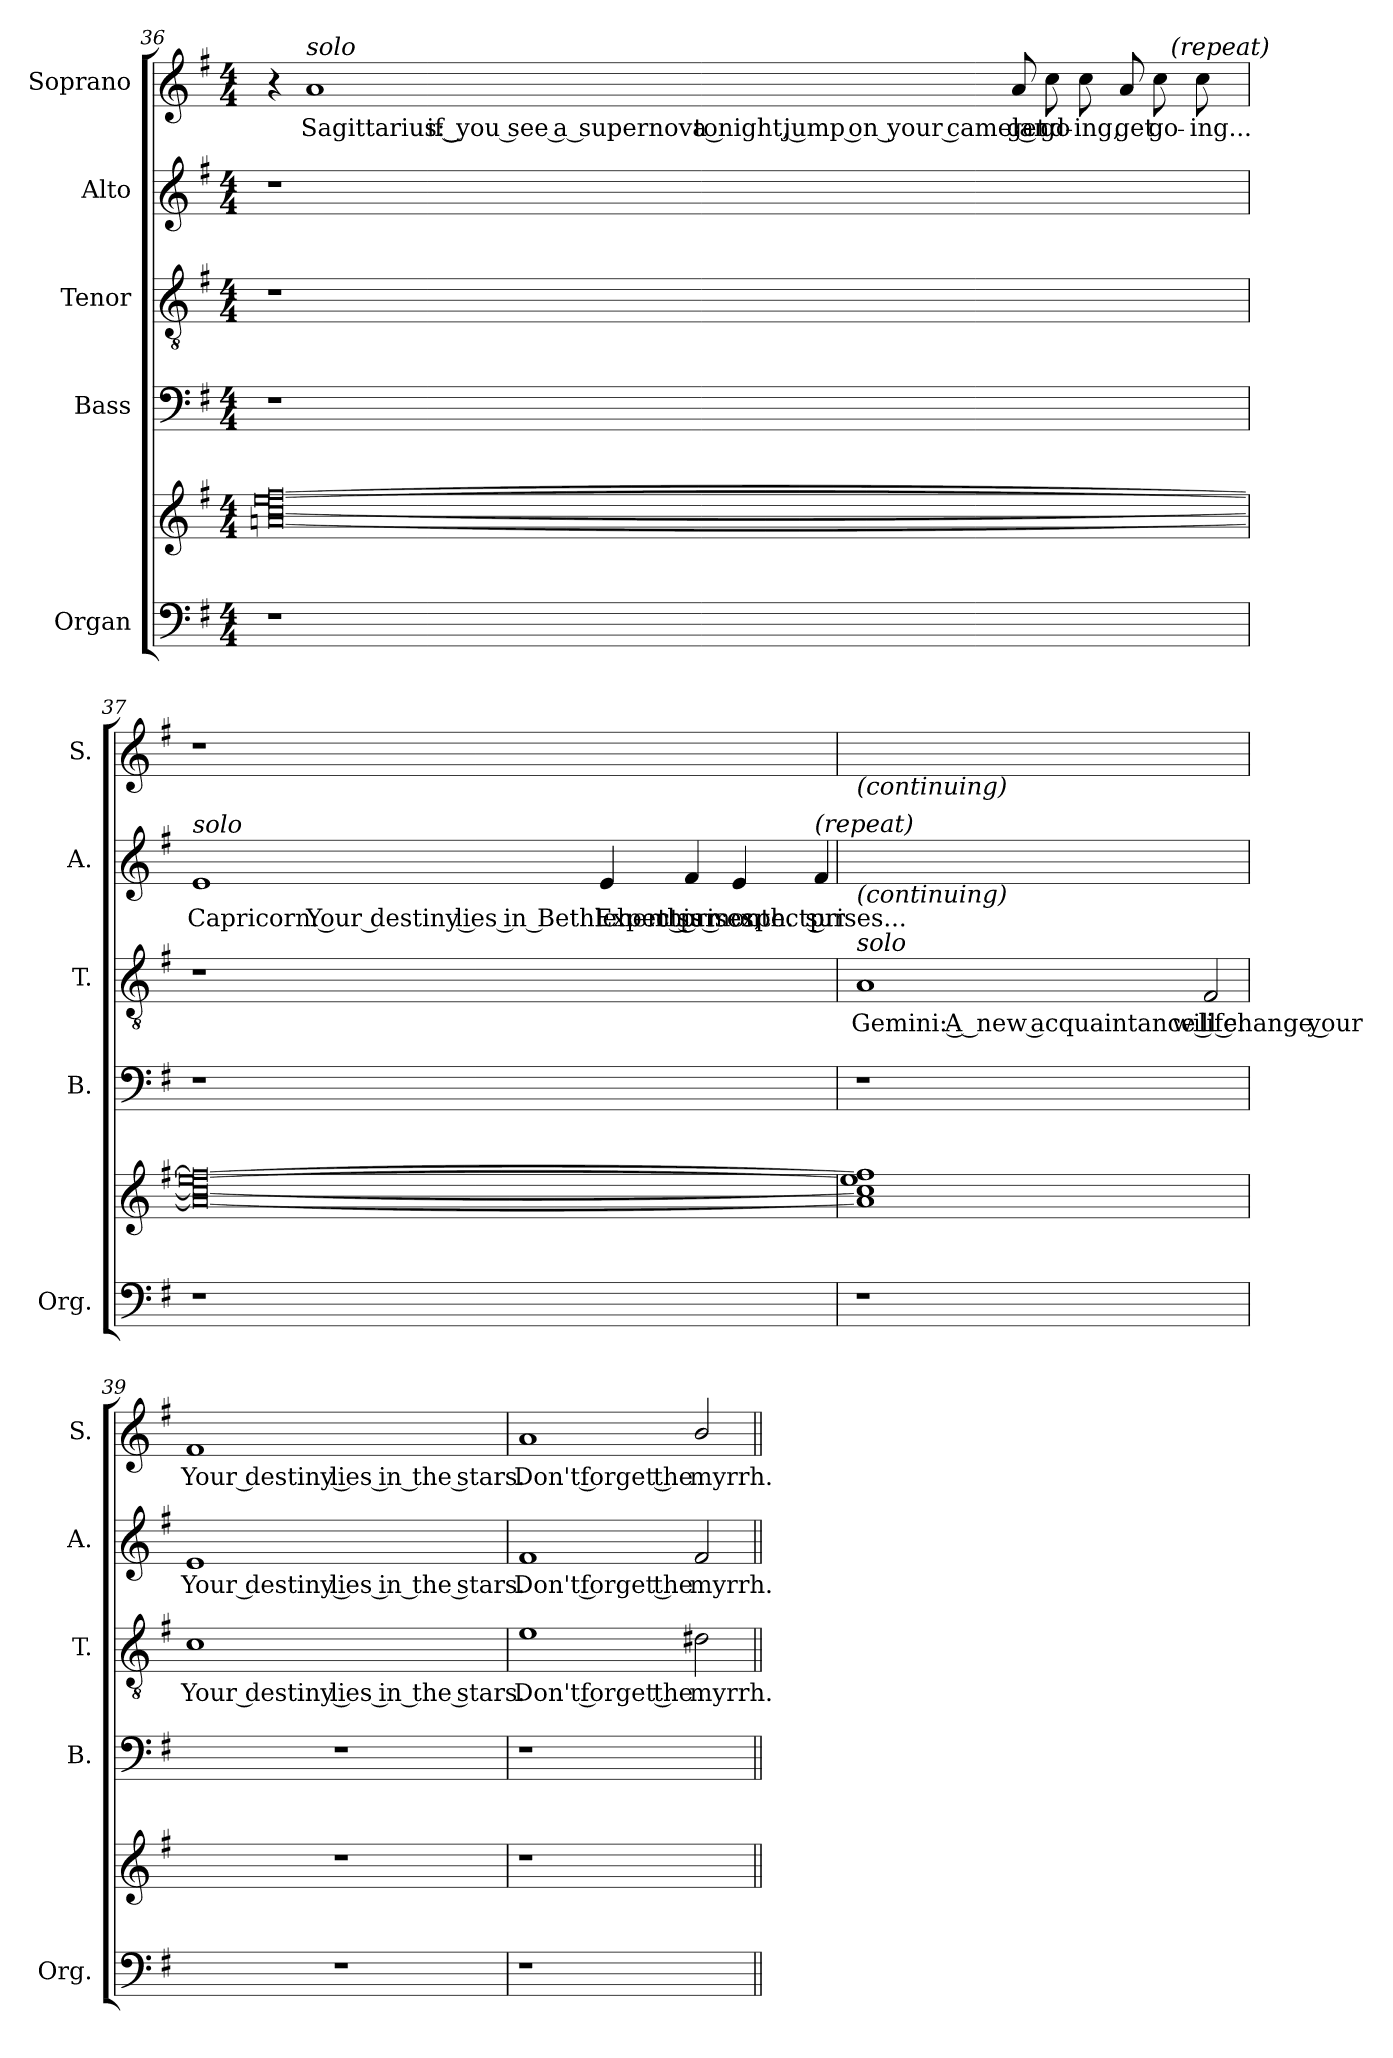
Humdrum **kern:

**kern	**kern	**kern	**kern	**text	**kern	**text	**kern	**text
*part5	*part5	*part4	*part3	*part3	*part2	*part2	*part1	*part1
*staff6	*staff5	*staff4	*staff3	*staff3	*staff2	*staff2	*staff1	*staff1
*I"Organ	*	*I"Bass	*I"Tenor	*	*I"Alto	*	*I"Soprano	*
*I'Org.	*	*I'B.	*I'T.	*	*I'A.	*	*I'S.	*
!!LO:LB:g=z
*clefF4	*clefG2	*clefF4	*clefGv2	*	*clefG2	*	*clefG2	*
*	*	*	*ITrd7c12	*	*	*	*	*
*k[f#]	*k[f#]	*k[f#]	*k[f#]	*	*k[f#]	*	*k[f#]	*
*G:	*G:	*G:	*G:	*	*G:	*	*G:	*
*M4/4	*M4/4	*M4/4	*M4/4	*	*M4/4	*	*M4/4	*
=36	=36	=36	=36	=36	=36	=36	=36	=36
!LO:N:vis=1	!	!LO:N:vis=1	!LO:N:vis=1	!	!LO:N:vis=1	!	!	!
*	*	*	*	*	*	*	*^	*
1r	[0ani [0cci [0eei [0ff#i	1r	1r	.	1r	.	4r	1ryy	.
!	!	!	!	!	!	!	!LO:TX:a:i:t=solo	!	!
!	!	!	!	!	!	!	!	!	!LO:LY:b:color=#000000
.	.	.	.	.	.	.	1ai	.	Sagittarius: if you see a supernova tonight, jump on your camel and
1ryy	.	1ryy	1ryy	.	1ryy	.	.	2ryy	.
!	!	!	!	!	!	!	!	!	!LO:LY:b:color=#000000
.	.	.	.	.	.	.	8ai/	.	get
!	!	!	!	!	!	!	!	!	!LO:LY:b:color=#000000
.	.	.	.	.	.	.	8cci\	.	go-
!	!	!	!	!	!	!	!	!	!LO:LY:b:color=#000000
.	.	.	.	.	.	.	8cci\	4ryy	-ing,
!	!	!	!	!	!	!	!	!	!LO:LY:b:color=#000000
.	.	.	.	.	.	.	8ai/	.	get
!	!	!	!	!	!	!	!	!	!LO:LY:b:color=#000000
.	.	.	.	.	.	.	8cci\	32ryy	go-
.	.	.	.	.	.	.	.	128ryy	.
.	.	.	.	.	.	.	.	512.ryy	.
!	!	!	!	!	!	!	!	!LO:TX:a:i:t=(repeat)	!
.	.	.	.	.	.	.	.	8ryy	.
!	!	!	!	!	!	!	!	!	!LO:LY:b:color=#000000
.	.	.	.	.	.	.	8cci\	.	-ing...
.	.	.	.	.	.	.	.	16ryy	.
.	.	.	.	.	.	.	.	64ryy	.
.	.	.	.	.	.	.	.	256ryy	.
.	.	.	.	.	.	.	.	1024ryy	.
!!LO:LB:g=z
=37	=37	=37	=37	=37	=37	=37	=37	=37	=37
!LO:N:vis=1	!	!LO:N:vis=1	!LO:N:vis=1	!	!	!	!	!	!
*	*	*	*	*	*	*	*v	*v	*
*	*	*	*	*	*	*	*^	*
!	!	!	!	!	!LO:TX:a:i:t=solo	!	!	!	!
!	!	!	!	!	!	!LO:LY:b:color=#000000	!LO:N:vis=1	!	!
*	*	*	*	*	*	*	*v	*v	*
1r	0ai_ 0cci_ 0eei_ 0ff#i_	1r	1r	.	1ei	Capricorn: Your destiny lies in Bethlehem this month.	1r	.
!	!	!	!	!	!	!LO:LY:b:color=#000000	!	!
1ryy	.	1ryy	1ryy	.	4ei/	Expect sur-	1ryy	.
!	!	!	!	!	!	!LO:LY:b:color=#000000	!	!
.	.	.	.	.	4f#i/	-prises,	.	.
!	!	!	!	!	!	!LO:LY:b:color=#000000	!	!
.	.	.	.	.	4ei/	expect sur-	.	.
!	!	!	!	!	!LO:TX:a:i:t=(repeat)	!	!	!
!	!	!	!	!	!	!LO:LY:b:color=#000000	!	!
.	.	.	.	.	4f#i/	-prises...	.	.
!!LO:PB:g=z
=38	=38	=38	=38	=38	=38	=38	=38	=38
!LO:N:vis=1	!	!LO:N:vis=1	!	!	!	!	!	!
!	!	!	!	!	!	!	!LO:TX:b:i:t=(continuing)	!
!	!	!	!	!	!LO:TX:b:i:t=(continuing)	!	!	!
!	!	!	!LO:TX:i:t=solo	!	!	!	!	!
!	!	!	!	!LO:LY:b:color=#000000	!LO:N:vis=1	!	!LO:N:vis=1	!
1.r	1ai] 1cci] 1eei] 1ff#i]	1r	1AAi	Gemini: A new acquaintance will change your	1ryy	.	1ryy	.
!	!	!	!	!LO:LY:b:color=#000000	!	!	!	!
.	4ryy	2ryy	2FF#i/	life.	2ryy	.	2ryy	.
.	4ryy	.	.	.	.	.	.	.
=39	=39	=39	=39	=39	=39	=39	=39	=39
!	!	!	!	!LO:LY:b:color=#000000	!	!	!	!
!	!	!	!	!	!	!LO:LY:b:color=#000000	!	!
!	!	!	!	!	!	!	!	!LO:LY:b:color=#000000
1r	1r	1r	1Ci	Your destiny lies in the stars.	1ei	Your destiny lies in the stars.	1f#i	Your destiny lies in the stars.
!!LO:LB:g=z
=40	=40	=40	=40	=40	=40	=40	=40	=40
!LO:N:vis=1	!LO:N:vis=1	!LO:N:vis=1	!	!	!	!	!	!
!	!	!	!	!LO:LY:b:color=#000000	!	!	!	!
!	!	!	!	!	!	!LO:LY:b:color=#000000	!	!
!	!	!	!	!	!	!	!	!LO:LY:b:color=#000000
1.r	1.r	1r	1Ei	Don't forget the	1f#i	Don't forget the	1ai	Don't forget the
!	!	!	!	!LO:LY:b:color=#000000	!	!	!	!
!	!	!	!	!	!	!LO:LY:b:color=#000000	!	!
!	!	!	!	!	!	!	!	!LO:LY:b:color=#000000
.	.	2ryy	2D#Xi\	myrrh.	2f#i/	myrrh.	2bi/	myrrh.
=||	=||	=||	=||	=||	=||	=||	=||	=||
*-	*-	*-	*-	*-	*-	*-	*-	*-
